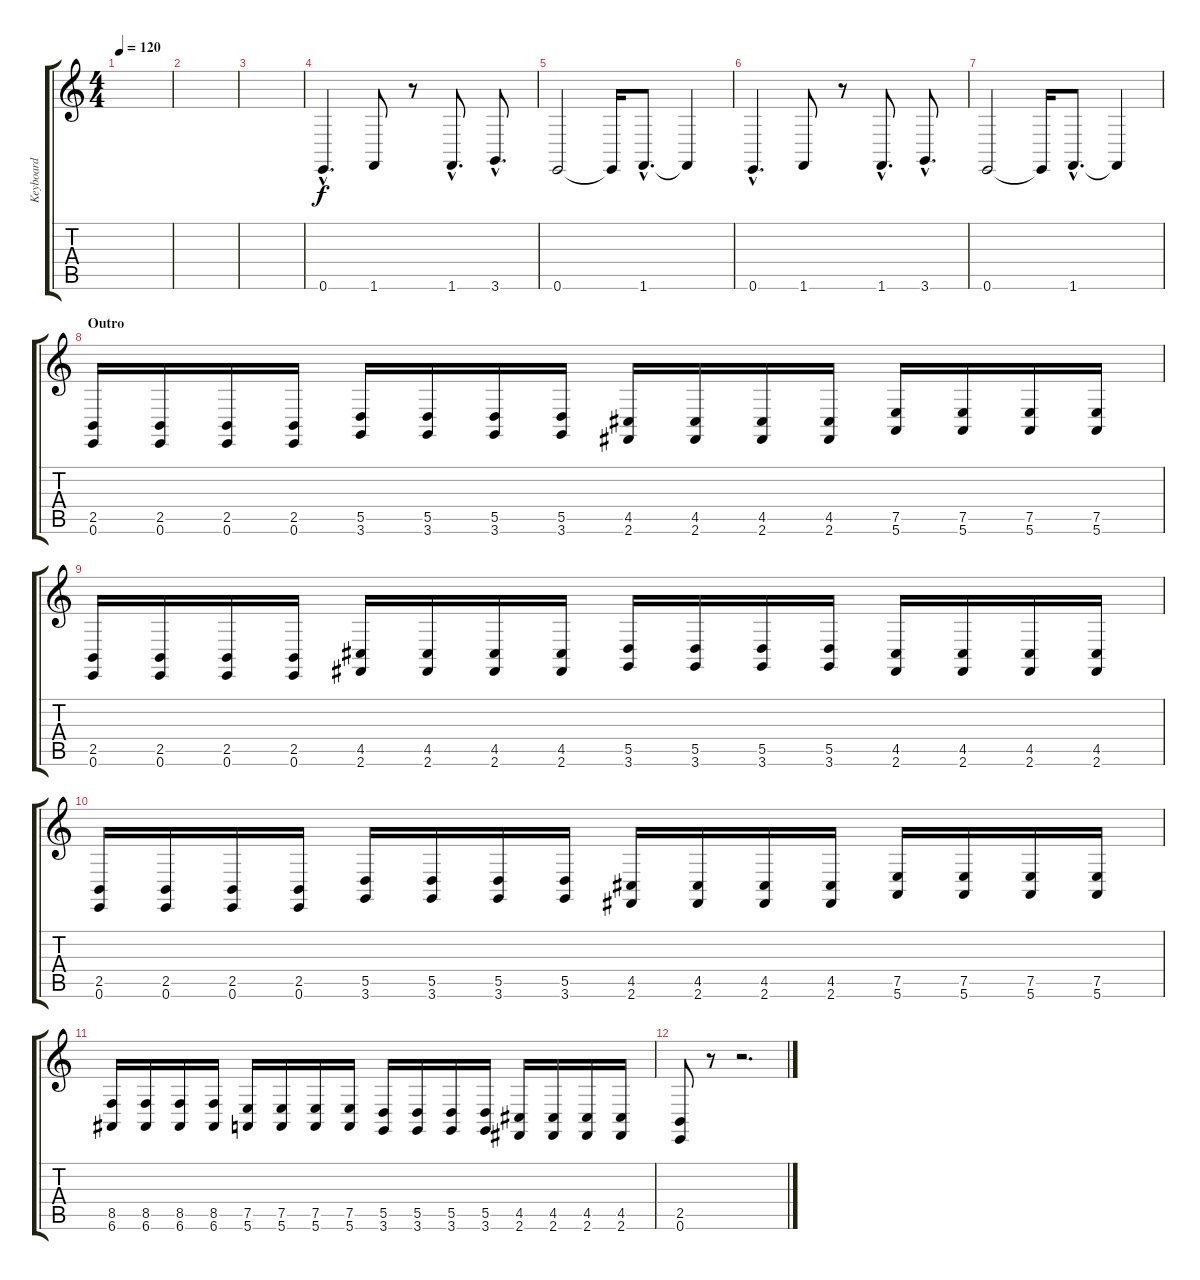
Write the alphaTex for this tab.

\track ("Keyboard" "Keyboard") {instrument stringensemble2}
\staff {score tabs}
\tuning (E4 B3 G3 D3 A2 E2) {hide}
\ts (4 4)
\tempo 120
\clef g2
\ks c
|
|
|
0.6{hac}.4{d volume 13} 1.6.8 r.8 1.6{hac}.8{d} 3.6{hac}.8{d} |
0.6.2 0.6{t}.16 1.6{hac}.8{d} 1.6{t}.4 |
0.6{hac}.4{d} 1.6.8 r.8 1.6{hac}.8{d} 3.6{hac}.8{d} |
0.6.2 0.6{t}.16 1.6{hac}.8{d} 1.6{t}.4 |
\section ("" "Outro")
(2.5 0.6).16{instrument pizzicatostrings} (2.5 0.6).16 (2.5 0.6).16 (2.5 0.6).16 (5.5 3.6).16 (5.5 3.6).16 (5.5 3.6).16 (5.5 3.6).16 (4.5 2.6).16 (4.5 2.6).16 (4.5 2.6).16 (4.5 2.6).16 (7.5 5.6).16 (7.5 5.6).16 (7.5 5.6).16 (7.5 5.6).16 |
(2.5 0.6).16 (2.5 0.6).16 (2.5 0.6).16 (2.5 0.6).16 (4.5 2.6).16 (4.5 2.6).16 (4.5 2.6).16 (4.5 2.6).16 (5.5 3.6).16 (5.5 3.6).16 (5.5 3.6).16 (5.5 3.6).16 (4.5 2.6).16 (4.5 2.6).16 (4.5 2.6).16 (4.5 2.6).16 |
(2.5 0.6).16 (2.5 0.6).16 (2.5 0.6).16 (2.5 0.6).16 (5.5 3.6).16 (5.5 3.6).16 (5.5 3.6).16 (5.5 3.6).16 (4.5 2.6).16 (4.5 2.6).16 (4.5 2.6).16 (4.5 2.6).16 (7.5 5.6).16 (7.5 5.6).16 (7.5 5.6).16 (7.5 5.6).16 |
(8.5 6.6).16 (8.5 6.6).16 (8.5 6.6).16 (8.5 6.6).16 (7.5 5.6).16 (7.5 5.6).16 (7.5 5.6).16 (7.5 5.6).16 (5.5 3.6).16 (5.5 3.6).16 (5.5 3.6).16 (5.5 3.6).16 (4.5 2.6).16 (4.5 2.6).16 (4.5 2.6).16 (4.5 2.6).16 |
(2.5 0.6).8 r.8 r.2{d}
